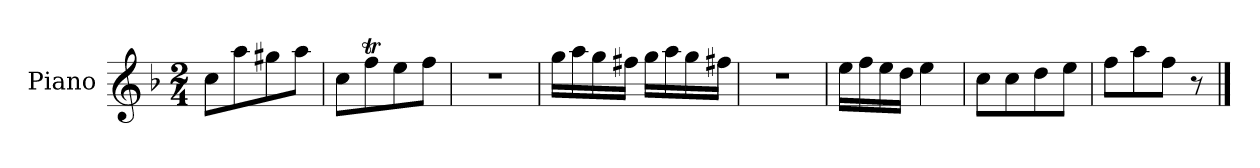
**kern
*part1
*staff1
*I"Piano
*I'Pno.
*clefG2
*k[b-]
*M2/4
=1
8cc\L
8aa\
8gg#X\
8aa\J
=2
8cc\L
8ffT\
8ee\
8ff\J
=3
2r
=4
16gg\LL
16aa\
16gg\
16ff#X\JJ
16gg\LL
16aa\
16gg\
16ff#X\JJ
=5
2r
=6
16ee\LL
16ff\
16ee\
16dd\JJ
4ee\
=7
8cc\L
8cc\
8dd\
8ee\J
=8
8ff\L
8aa\
8ff\J
8r
==
*-
